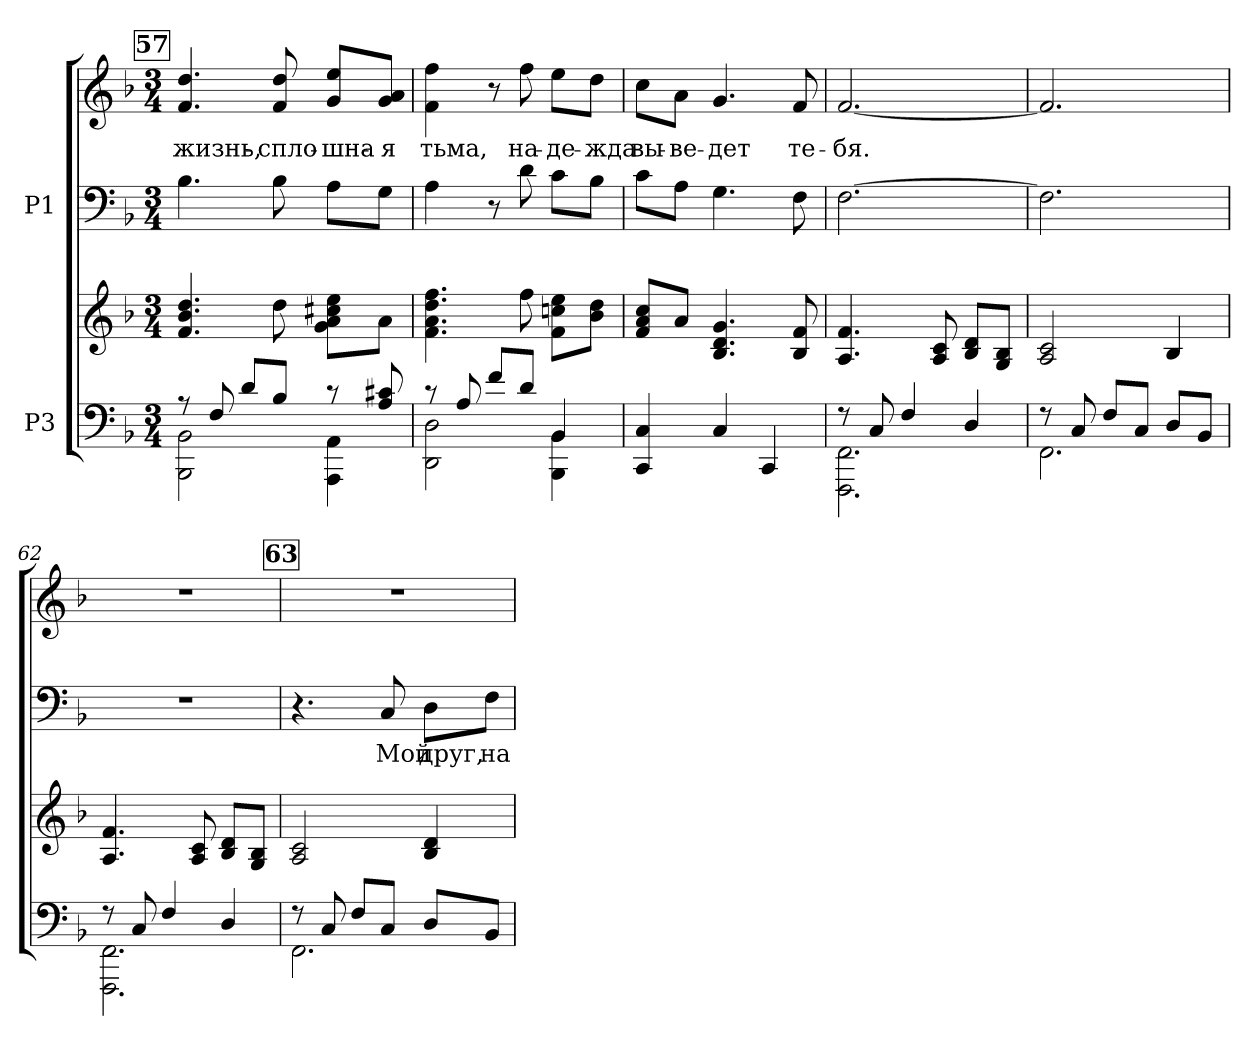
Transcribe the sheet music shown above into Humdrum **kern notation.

**kern	**kern	**kern	**text	**kern	**text
*part2	*part2	*part1	*part1	*part1	*part1
*staff4	*staff3	*staff2	*staff2	*staff1	*staff1
*I"P3	*	*I"P1	*	*	*
*clefF4	*clefG2	*clefF4	*	*clefG2	*
*k[b-]	*k[b-]	*k[b-]	*	*k[b-]	*
*F:	*F:	*F:	*	*F:	*
*M3/4	*M3/4	*M3/4	*	*M3/4	*
!!LO:REH:place=s1:B:color=#000000:enc=box:fs=17.0167:t=57
=57	=57	=57	=57	=57	=57
*^	*	*	*	*	*
!	!	!	!	!	!	!LO:LY:b:color=#000000
8r	2BBB-i\ 2BB-i	4.fi/ 4.b-i 4.ddi	4.B-i\	.	4.fi/ 4.ddi	жизнь,-
8Fi/	.	.	.	.	.	.
8di/L	.	.	.	.	.	.
!	!	!	!	!	!	!LO:LY:b:color=#000000
8B-i/J	.	8ddi\	8B-i\	.	8fi/ 8ddi	-спло-
!	!	!	!	!	!	!LO:LY:b:color=#000000
8r	4AAAi\ 4AAi	8gi\ 8ai 8cc#Xi 8eeiL	8Ai\L	.	8gi/ 8eeiL	-шна-
!	!	!	!	!	!	!LO:LY:b:color=#000000
8Ai/ 8c#Xi	.	8ai\J	8Gi\J	.	8gi/ 8aiJ	-я
=58	=58	=58	=58	=58	=58	=58
!	!	!	!	!	!	!LO:LY:b:color=#000000
8r	2DDi\ 2Di	4.fi\ 4.ai 4.ddi 4.ffi	4Ai\	.	4fi\ 4ffi	тьма,
8Ai/	.	.	.	.	.	.
8fi/L	.	.	8r	.	8r	.
!	!	!	!	!	!	!LO:LY:b:color=#000000
8di/J	.	8ffi\	8di\	.	8ffi\	на-
!	!	!	!	!	!	!LO:LY:b:color=#000000
4BB-i/	4BBB-i\ 4BB-i	8fi\ 8ccni 8eeiL	8ci\L	.	8eei\L	-де-
!	!	!	!	!	!	!LO:LY:b:color=#000000
.	.	8b-i\ 8ddiJ	8B-i\J	.	8ddi\J	-жда
*v	*v	*	*	*	*	*
=59	=59	=59	=59	=59	=59
!	!	!	!	!	!LO:LY:b:color=#000000
4CCi/ 4Ci	8fi/ 8ai 8cciL	8ci\L	.	8cci\L	вы-
!	!	!	!	!	!LO:LY:b:color=#000000
.	8ai/J	8Ai\J	.	8ai\J	-ве-
!	!	!	!	!	!LO:LY:b:color=#000000
4Ci/	4.B-i/ 4.di 4.gi	4.Gi\	.	4.gi/	-дет
4CCi/	.	.	.	.	.
!	!	!	!	!	!LO:LY:b:color=#000000
.	8B-i/ 8fi	8Fi\	.	8fi/	те-
=60	=60	=60	=60	=60	=60
*^	*	*	*	*	*
!	!	!	!	!	!	!LO:LY:b:color=#000000
8r	2.FFFi\ 2.FFi	4.Ai/ 4.fi	[>2.Fi\	.	[<2.fi/	-бя.
8Ci/	.	.	.	.	.	.
4Fi/	.	.	.	.	.	.
.	.	8Ai/ 8ci	.	.	.	.
4Di/	.	8B-i/ 8diL	.	.	.	.
.	.	8Gi/ 8B-iJ	.	.	.	.
!!LO:LB:g=z
=61	=61	=61	=61	=61	=61	=61
8r	2.FFi\	2Ai/ 2ci	2.Fi\]	.	2.fi/]	.
8Ci/	.	.	.	.	.	.
8Fi/L	.	.	.	.	.	.
8Ci/J	.	.	.	.	.	.
8Di/L	.	4B-i/	.	.	.	.
8BB-i/J	.	.	.	.	.	.
=62	=62	=62	=62	=62	=62	=62
!	!	!	!LO:N:vis=1	!	!LO:N:vis=1	!
8r	2.FFFi\ 2.FFi	4.Ai/ 4.fi	2.r	.	2.r	.
8Ci/	.	.	.	.	.	.
4Fi/	.	.	.	.	.	.
.	.	8Ai/ 8ci	.	.	.	.
4Di/	.	8B-i/ 8diL	.	.	.	.
.	.	8Gi/ 8B-iJ	.	.	.	.
!!LO:REH:place=s1:B:color=#000000:enc=box:fs=17.0167:t=63
=63	=63	=63	=63	=63	=63	=63
!	!	!	!	!	!LO:N:vis=1	!
8r	2.FFi\	2Ai/ 2ci	4.r	.	2.r	.
8Ci/	.	.	.	.	.	.
8Fi/L	.	.	.	.	.	.
!	!	!	!	!LO:LY:a:color=#000000	!	!
8Ci/J	.	.	8Ci/	Мой	.	.
!	!	!	!	!LO:LY:a:color=#000000	!	!
8Di/L	.	4B-i/ 4di	8Di\L	друг,	.	.
!	!	!	!	!LO:LY:a:color=#000000	!	!
8BB-i/J	.	.	8Fi\J	на-	.	.
*v	*v	*	*	*	*	*
=	=	=	=	=	=
*-	*-	*-	*-	*-	*-
